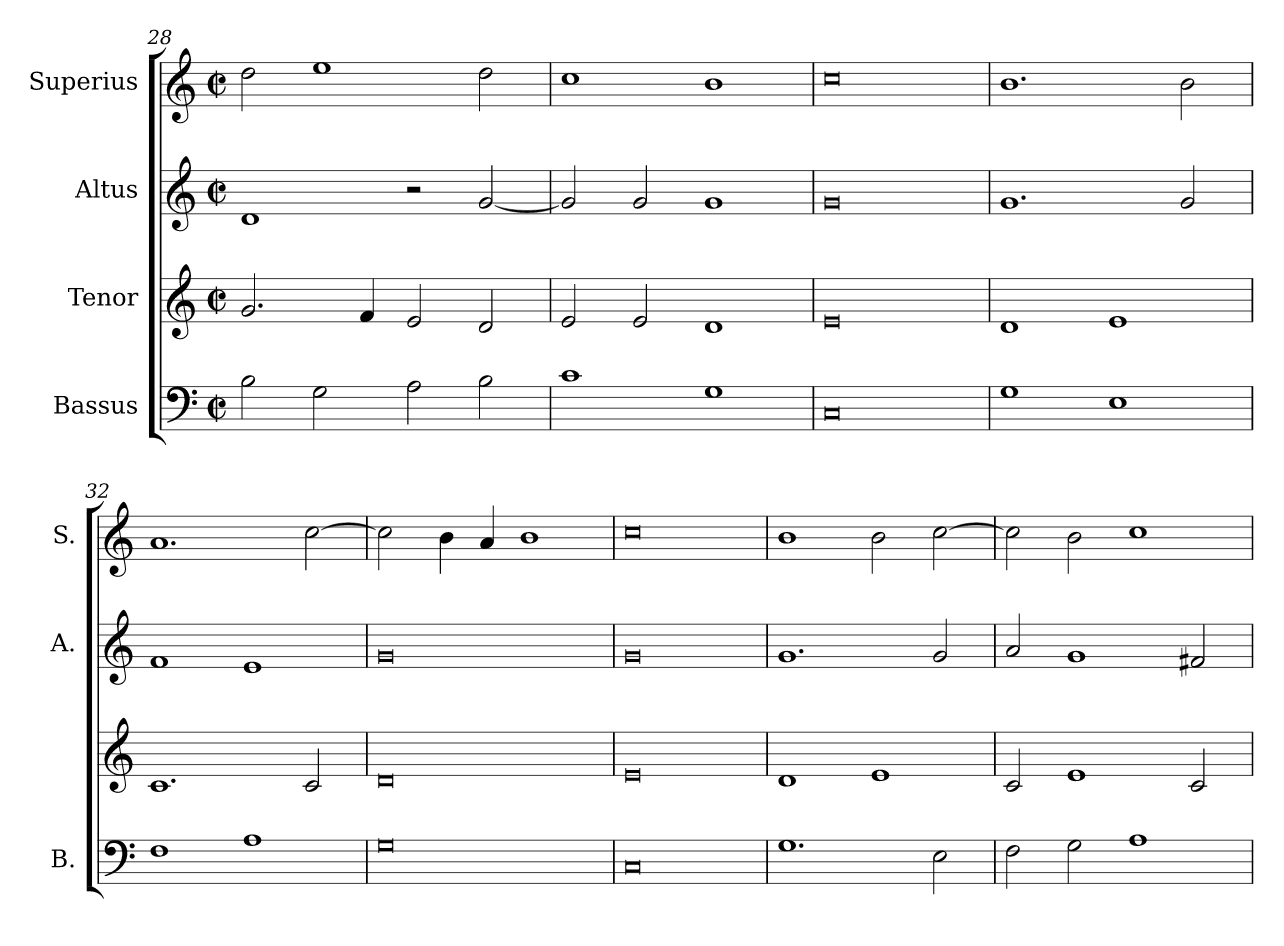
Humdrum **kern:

**kern	**kern	**kern	**kern
*part4	*part3	*part2	*part1
*staff4	*staff3	*staff2	*staff1
*I"Bassus	*I"Tenor	*I"Altus	*I"Superius
*I'B.	*	*I'A.	*I'S.
*clefF4	*clefG2	*clefG2	*clefG2
*k[]	*k[]	*k[]	*k[]
*C:	*C:	*C:	*C:
*M2/2	*M2/2	*M2/2	*M2/2
*met(c|)	*met(c|)	*met(c|)	*met(c|)
=28	=28	=28	=28
2Bi\	2.gi/	1di	2ddi\
2Gi\	.	.	1eei
.	4fi/	.	.
2Ai\	2ei/	2r	.
2Bi\	2di/	[<2gi/	2ddi\
!!LO:PB:g=z
=29	=29	=29	=29
1ci	2ei/	2gi/]	1cci
.	2ei/	2gi/	.
1Gi	1di	1gi	1bi
=30	=30	=30	=30
0Ci	0ei	0gi	0cci
=31	=31	=31	=31
1Gi	1di	1.gi	1.bi
1Ei	1ei	.	.
.	.	2gi/	2bi\
=32	=32	=32	=32
1Fi	1.ci	1fi	1.ai
1Ai	.	1ei	.
.	2ci/	.	[>2cci\
=33	=33	=33	=33
0Gi	0di	0gi	2cci\]
.	.	.	4bi\
.	.	.	4ai/
.	.	.	1bi
=34	=34	=34	=34
0Ci	0ei	0gi	0cci
=35	=35	=35	=35
1.Gi	1di	1.gi	1bi
.	1ei	.	2bi\
2Ei\	.	2gi/	[>2cci\
!!LO:LB:g=z
=36	=36	=36	=36
2Fi\	2ci/	2ai/	2cci\]
2Gi\	1ei	1gi	2bi\
1Ai	.	.	1cci
.	2ci/	2f#Xi/	.
=	=	=	=
*-	*-	*-	*-
